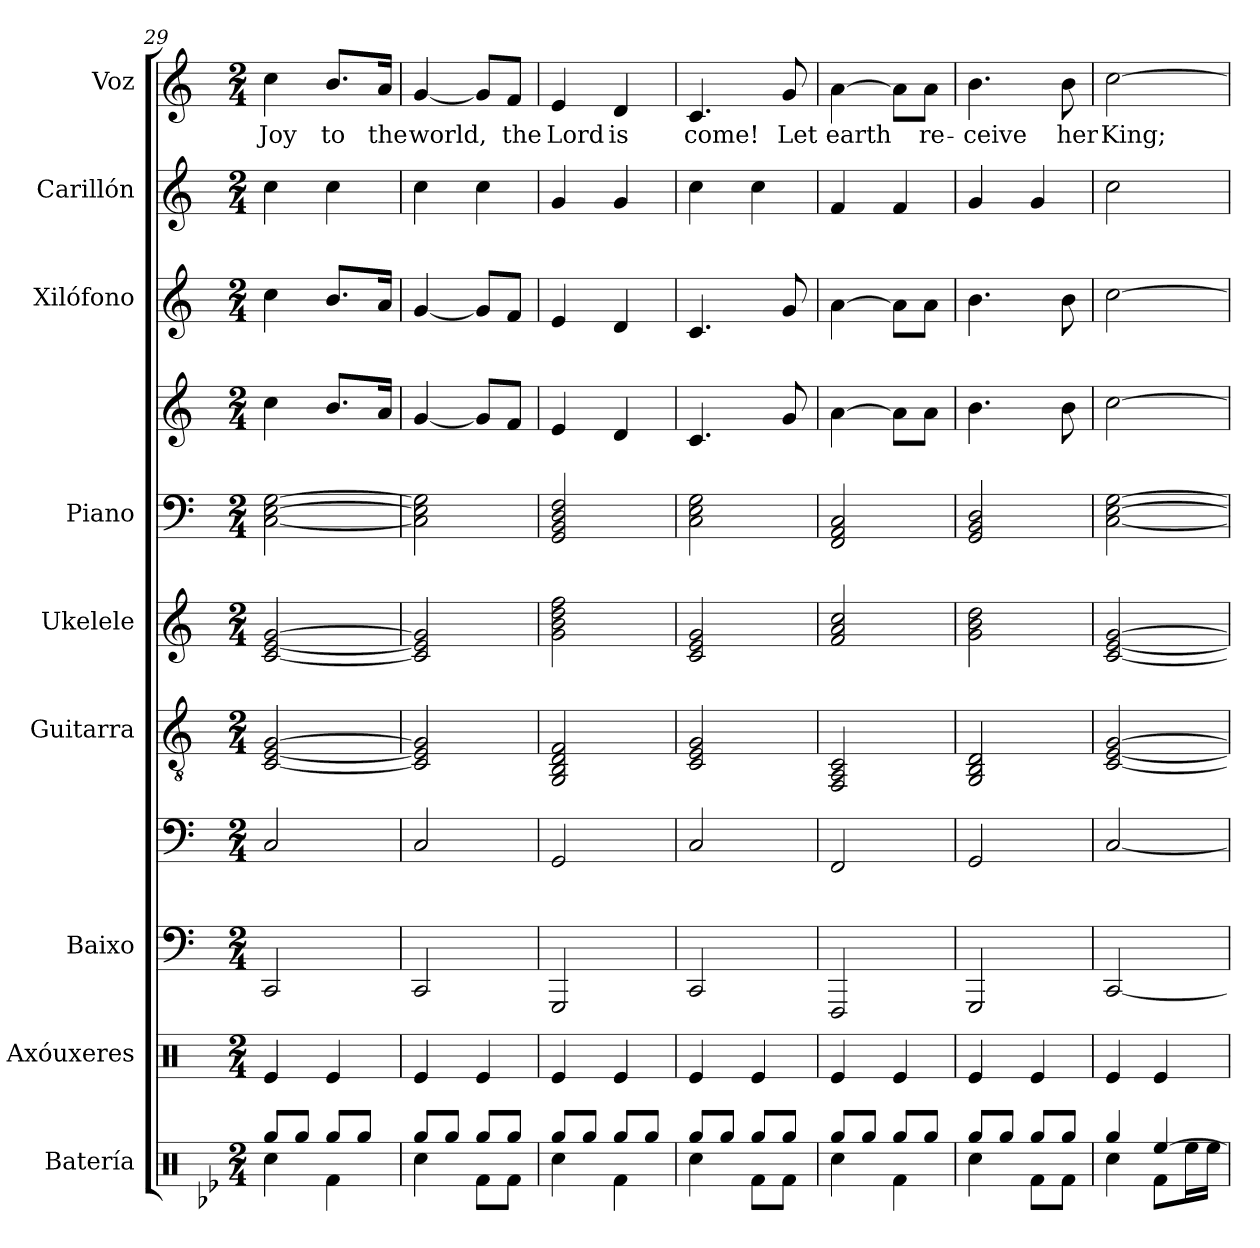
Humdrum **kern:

**kern	**kern	**kern	**kern	**kern	**kern	**kern	**kern	**kern	**kern	**kern	**text
*part9	*part8	*part7	*part7	*part6	*part5	*part4	*part4	*part3	*part2	*part1	*part1
*staff11	*staff10	*staff9	*staff8	*staff7	*staff6	*staff5	*staff4	*staff3	*staff2	*staff1	*staff1
*I"Batería	*I"Axóuxeres	*I"Baixo	*	*I"Guitarra	*I"Ukelele	*I"Piano	*	*I"Xilófono	*I"Carillón	*I"Voz	*
*I'Bat.	*I'Ax.	*I'B.	*	*I'Guit.	*I'Uk.	*I'Pno.	*	*I'Xil.	*I'Ca.	*I'V.	*
*clefX	*clefX	*	*clefF4	*clefGv2	*clefG2	*clefF4	*clefG2	*clefG2	*clefG2	*clefG2	*
*	*	*ITrd7c12	*ITrd7c12	*	*	*	*	*ITrd-7c-12	*ITrd-14c-24	*	*
*k[b-e-]	*k[]	*k[]	*k[]	*k[]	*k[]	*k[]	*k[]	*k[]	*k[]	*k[]	*
*M2/4	*M2/4	*M2/4	*M2/4	*M2/4	*M2/4	*M2/4	*M2/4	*M2/4	*M2/4	*M2/4	*
=29	=29	=29	=29	=29	=29	=29	=29	=29	=29	=29	=29
*^	*	*	*	*	*	*	*	*	*	*	*
!	!	!	!	!	!	!	!	!	!	!	!	!LO:LY:b
8Rgg/L	4Rcc\	4Re/	2CCC	2CC/	[2C/ [2E/ [2G/	[2c/ [2e/ [2g/	[2C\ [2E\ [2G\	4cc\	4ccc\	4cccc\	4cc\	Joy
8Rgg/J	.	.	.	.	.	.	.	.	.	.	.	.
!	!	!	!	!	!	!	!	!	!	!	!	!LO:LY:b
8Rgg/L	4Rf\	4Re/	.	.	.	.	.	8.b/L	8.bb/L	4cccc\	8.b/L	to
8Rgg/J	.	.	.	.	.	.	.	.	.	.	.	.
!	!	!	!	!	!	!	!	!	!	!	!	!LO:LY:b
.	.	.	.	.	.	.	.	16a/Jk	16aa/Jk	.	16a/Jk	the
=30	=30	=30	=30	=30	=30	=30	=30	=30	=30	=30	=30	=30
!	!	!	!	!	!	!	!	!	!	!	!	!LO:LY:b
8Rgg/L	4Rcc\	4Re/	2CCC	2CC/	2C/] 2E/] 2G/]	2c/] 2e/] 2g/]	2C\] 2E\] 2G\]	[4g/	[4gg/	4cccc\	[4g/	world,
8Rgg/J	.	.	.	.	.	.	.	.	.	.	.	.
8Rgg/L	8Rf\L	4Re/	.	.	.	.	.	8g/L]	8gg/L]	4cccc\	8g/L]	.
!	!	!	!	!	!	!	!	!	!	!	!	!LO:LY:b
8Rgg/J	8Rf\J	.	.	.	.	.	.	8f/J	8ff/J	.	8f/J	the
=31	=31	=31	=31	=31	=31	=31	=31	=31	=31	=31	=31	=31
!	!	!	!	!	!	!	!	!	!	!	!	!LO:LY:b
8Rgg/L	4Rcc\	4Re/	2GGGG	2GGG/	2GG/ 2BB/ 2D/ 2F/	2g\ 2b\ 2dd\ 2ff\	2GG/ 2BB/ 2D/ 2F/	4e/	4ee/	4ggg/	4e/	Lord
8Rgg/J	.	.	.	.	.	.	.	.	.	.	.	.
!	!	!	!	!	!	!	!	!	!	!	!	!LO:LY:b
8Rgg/L	4Rf\	4Re/	.	.	.	.	.	4d/	4dd/	4ggg/	4d/	is
8Rgg/J	.	.	.	.	.	.	.	.	.	.	.	.
=32	=32	=32	=32	=32	=32	=32	=32	=32	=32	=32	=32	=32
!	!	!	!	!	!	!	!	!	!	!	!	!LO:LY:b
8Rgg/L	4Rcc\	4Re/	2CCC	2CC/	2C/ 2E/ 2G/	2c/ 2e/ 2g/	2C\ 2E\ 2G\	4.c/	4.cc/	4cccc\	4.c/	come!
8Rgg/J	.	.	.	.	.	.	.	.	.	.	.	.
8Rgg/L	8Rf\L	4Re/	.	.	.	.	.	.	.	4cccc\	.	.
!	!	!	!	!	!	!	!	!	!	!	!	!LO:LY:b
8Rgg/J	8Rf\J	.	.	.	.	.	.	8g/	8gg/	.	8g/	Let
=33	=33	=33	=33	=33	=33	=33	=33	=33	=33	=33	=33	=33
!	!	!	!	!	!	!	!	!	!	!	!	!LO:LY:b
8Rgg/L	4Rcc\	4Re/	2FFFF	2FFF/	2FF/ 2AA/ 2C/	2f/ 2a/ 2cc/	2FF/ 2AA/ 2C/	[4a\	[4aa\	4fff/	[4a\	earth
8Rgg/J	.	.	.	.	.	.	.	.	.	.	.	.
8Rgg/L	4Rf\	4Re/	.	.	.	.	.	8a\L]	8aa\L]	4fff/	8a\L]	.
!	!	!	!	!	!	!	!	!	!	!	!	!LO:LY:b
8Rgg/J	.	.	.	.	.	.	.	8a\J	8aa\J	.	8a\J	re-
=34	=34	=34	=34	=34	=34	=34	=34	=34	=34	=34	=34	=34
!	!	!	!	!	!	!	!	!	!	!	!	!LO:LY:b
8Rgg/L	4Rcc\	4Re/	2GGGG	2GGG/	2GG/ 2BB/ 2D/	2g\ 2b\ 2dd\	2GG/ 2BB/ 2D/	4.b\	4.bb\	4ggg/	4.b\	-ceive
8Rgg/J	.	.	.	.	.	.	.	.	.	.	.	.
8Rgg/L	8Rf\L	4Re/	.	.	.	.	.	.	.	4ggg/	.	.
!	!	!	!	!	!	!	!	!	!	!	!	!LO:LY:b
8Rgg/J	8Rf\J	.	.	.	.	.	.	8b\	8bb\	.	8b\	her
!!LO:PB:g=z
=35	=35	=35	=35	=35	=35	=35	=35	=35	=35	=35	=35	=35
!	!	!	!	!	!	!	!	!	!	!	!	!LO:LY:b
4Rgg/	4Rcc\	4Re/	[2CCC	[2CC/	[2C/ [2E/ [2G/	[2c/ [2e/ [2g/	[2C\ [2E\ [2G\	[2cc\	[2ccc\	2cccc\	[2cc\	King;
[4Ree/	8Rf\L	4Re/	.	.	.	.	.	.	.	.	.	.
.	16Ree\L	.	.	.	.	.	.	.	.	.	.	.
.	16Ree\JJ	.	.	.	.	.	.	.	.	.	.	.
*v	*v	*	*	*	*	*	*	*	*	*	*	*
=	=	=	=	=	=	=	=	=	=	=	=
*-	*-	*-	*-	*-	*-	*-	*-	*-	*-	*-	*-
